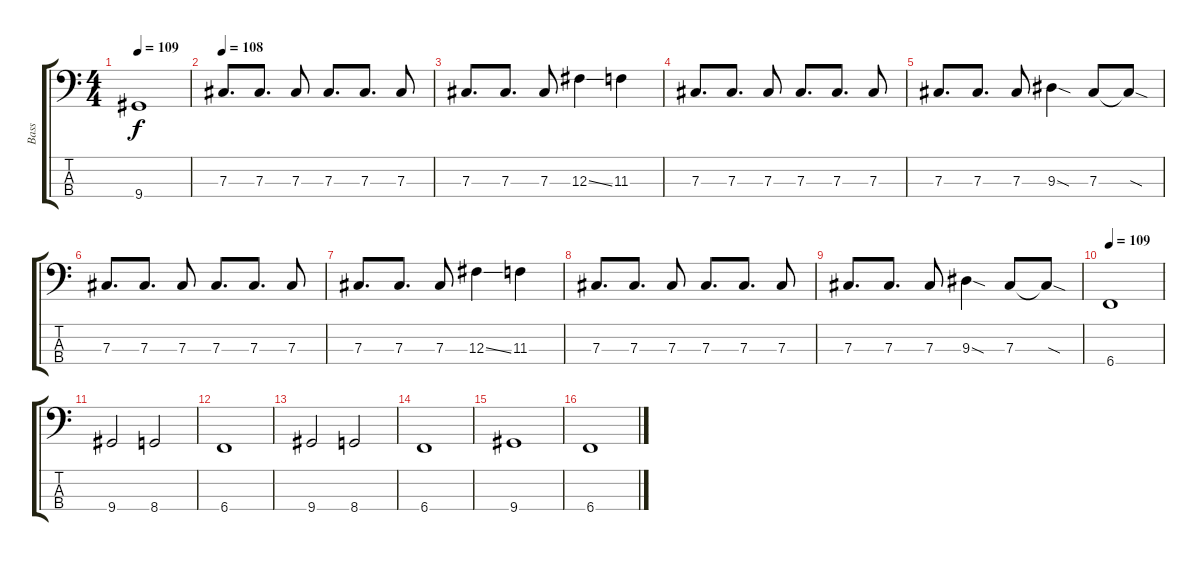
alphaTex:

\track ("Bass" "Bass") {instrument electricbassfinger}
\staff {score tabs}
\tuning (E2 B1 Gb1 B0) {hide}
\ts (4 4)
\tempo 109
\clef f4
\ks c
9.4.1{dy f} |
\tempo 108
7.3.8{d} 7.3.8{d} 7.3.8 7.3.8{d} 7.3.8{d} 7.3.8 |
7.3.8{d} 7.3.8{d} 7.3.8 12.3{ss}.4 11.3.4 |
7.3.8{d} 7.3.8{d} 7.3.8 7.3.8{d} 7.3.8{d} 7.3.8 |
7.3.8{d} 7.3.8{d} 7.3.8 9.3{sod}.4 7.3.8 7.3{sod t}.8 |
7.3.8{d} 7.3.8{d} 7.3.8 7.3.8{d} 7.3.8{d} 7.3.8 |
7.3.8{d} 7.3.8{d} 7.3.8 12.3{ss}.4 11.3.4 |
7.3.8{d} 7.3.8{d} 7.3.8 7.3.8{d} 7.3.8{d} 7.3.8 |
7.3.8{d} 7.3.8{d} 7.3.8 9.3{sod}.4 7.3.8 7.3{sod t}.8 |
\tempo 109
6.4.1 |
9.4.2 8.4.2 |
6.4.1 |
9.4.2 8.4.2 |
6.4.1 |
9.4.1 |
6.4.1
